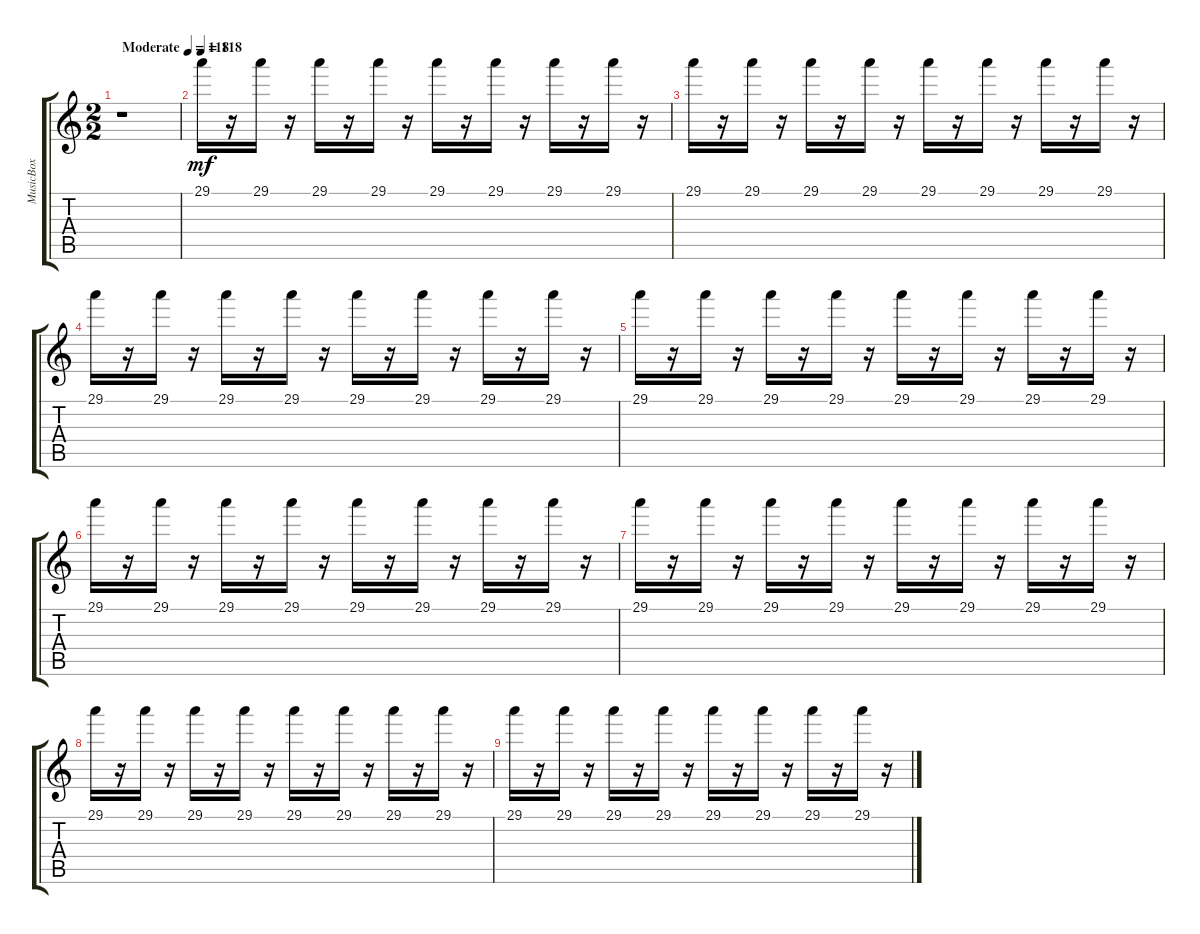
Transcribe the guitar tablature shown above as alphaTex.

\track ("MusicBox" "MusicBox") {instrument musicbox}
\staff {score tabs}
\tuning (E4 B3 G3 D3 A2 E2) {hide}
\ts (2 2)
\tempo (118 "Moderate")
\clef g2
\ks c
r.1{dy mf instrument musicbox} |
\tempo 118
29.1.16 r.16 29.1.16 r.16 29.1.16 r.16 29.1.16 r.16 29.1.16 r.16 29.1.16 r.16 29.1.16 r.16 29.1.16 r.16 |
29.1.16 r.16 29.1.16 r.16 29.1.16 r.16 29.1.16 r.16 29.1.16 r.16 29.1.16 r.16 29.1.16 r.16 29.1.16 r.16 |
29.1.16 r.16 29.1.16 r.16 29.1.16 r.16 29.1.16 r.16 29.1.16 r.16 29.1.16 r.16 29.1.16 r.16 29.1.16 r.16 |
29.1.16 r.16 29.1.16 r.16 29.1.16 r.16 29.1.16 r.16 29.1.16 r.16 29.1.16 r.16 29.1.16 r.16 29.1.16 r.16 |
29.1.16 r.16 29.1.16 r.16 29.1.16 r.16 29.1.16 r.16 29.1.16 r.16 29.1.16 r.16 29.1.16 r.16 29.1.16 r.16 |
29.1.16 r.16 29.1.16 r.16 29.1.16 r.16 29.1.16 r.16 29.1.16 r.16 29.1.16 r.16 29.1.16 r.16 29.1.16 r.16 |
29.1.16 r.16 29.1.16 r.16 29.1.16 r.16 29.1.16 r.16 29.1.16 r.16 29.1.16 r.16 29.1.16 r.16 29.1.16 r.16 |
29.1.16 r.16 29.1.16 r.16 29.1.16 r.16 29.1.16 r.16 29.1.16 r.16 29.1.16 r.16 29.1.16 r.16 29.1.16 r.16
